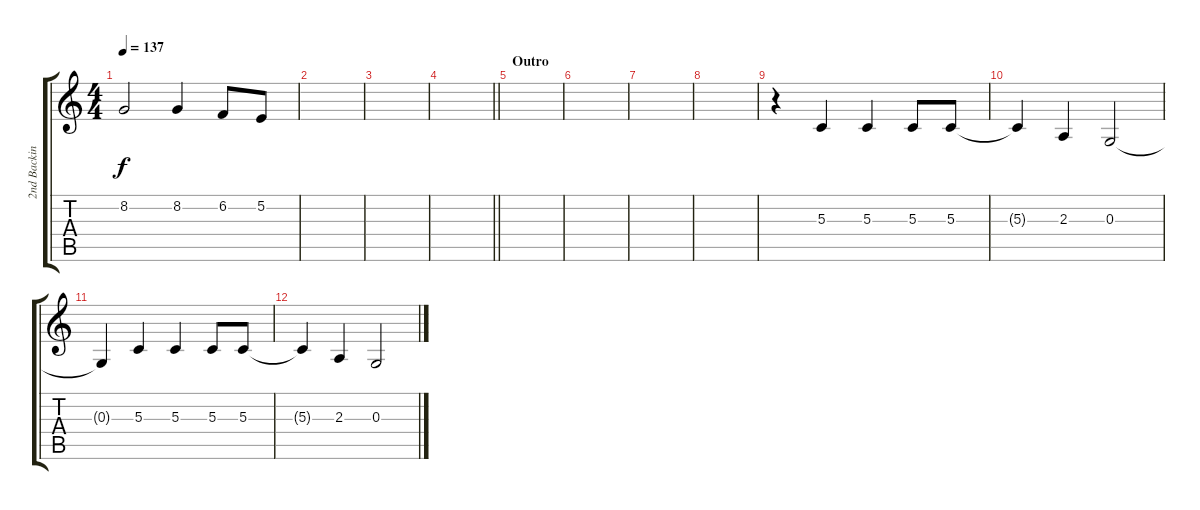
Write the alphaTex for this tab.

\track ("2nd Backing Vocal" "2nd Backin") {instrument cello}
\staff {score tabs}
\tuning (E4 B3 G3 D3 A2 E2) {hide}
\ts (4 4)
\tempo 137
\clef g2
\ks c
8.2{t}.2{dy f} 8.2.4 6.2.8 5.2.8 |
|
|
\barLineRight lightlight
|
\section ("" "Outro")
|
|
|
|
r.4 5.3.4 5.3.4 5.3.8 5.3.8 |
5.3{t}.4 2.3.4 0.3.2 |
0.3{t}.4 5.3.4 5.3.4 5.3.8 5.3.8 |
5.3{t}.4 2.3.4 0.3.2
